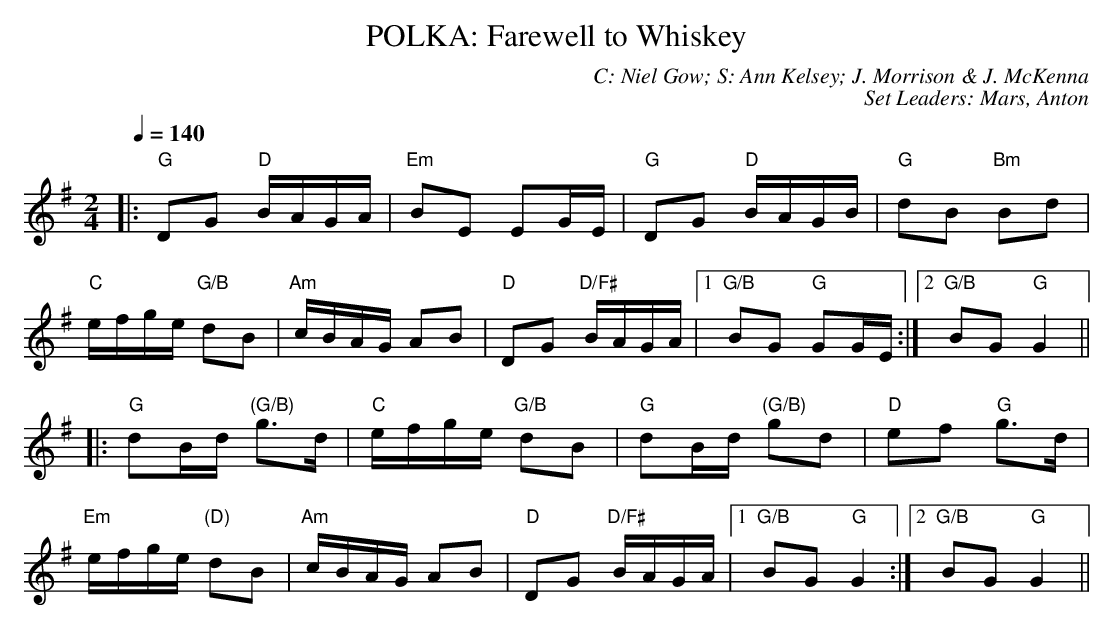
X:1
T: POLKA: Farewell to Whiskey
C: C: Niel Gow; S: Ann Kelsey; J. Morrison & J. McKenna
C: Set Leaders: Mars, Anton
M: 2/4
L: 1/8
Q: 1/4=140
K: Gmaj
|:"G"DG "D"B/A/G/A/|"Em"BE EG/E/|"G"DG "D"B/A/G/B/|"G"dB "Bm"Bd|
"C"e/f/g/e/ "G/B"dB|"Am"c/B/A/G/ AB|"D"DG "D/F#"B/A/G/A/|1 "G/B"BG "G"GG/E/:|2 "G/B"BG "G"G2||
|:"G"dB/d/ "(G/B)"g>d|"C"e/f/g/e/ "G/B"dB|"G"dB/d/ "(G/B)"gd|"D"ef "G"g>d|
"Em"e/f/g/e/ "(D)"dB|"Am"c/B/A/G/ AB|"D"DG "D/F#"B/A/G/A/|1 "G/B"BG "G"G2:|2 "G/B"BG "G"G2||
